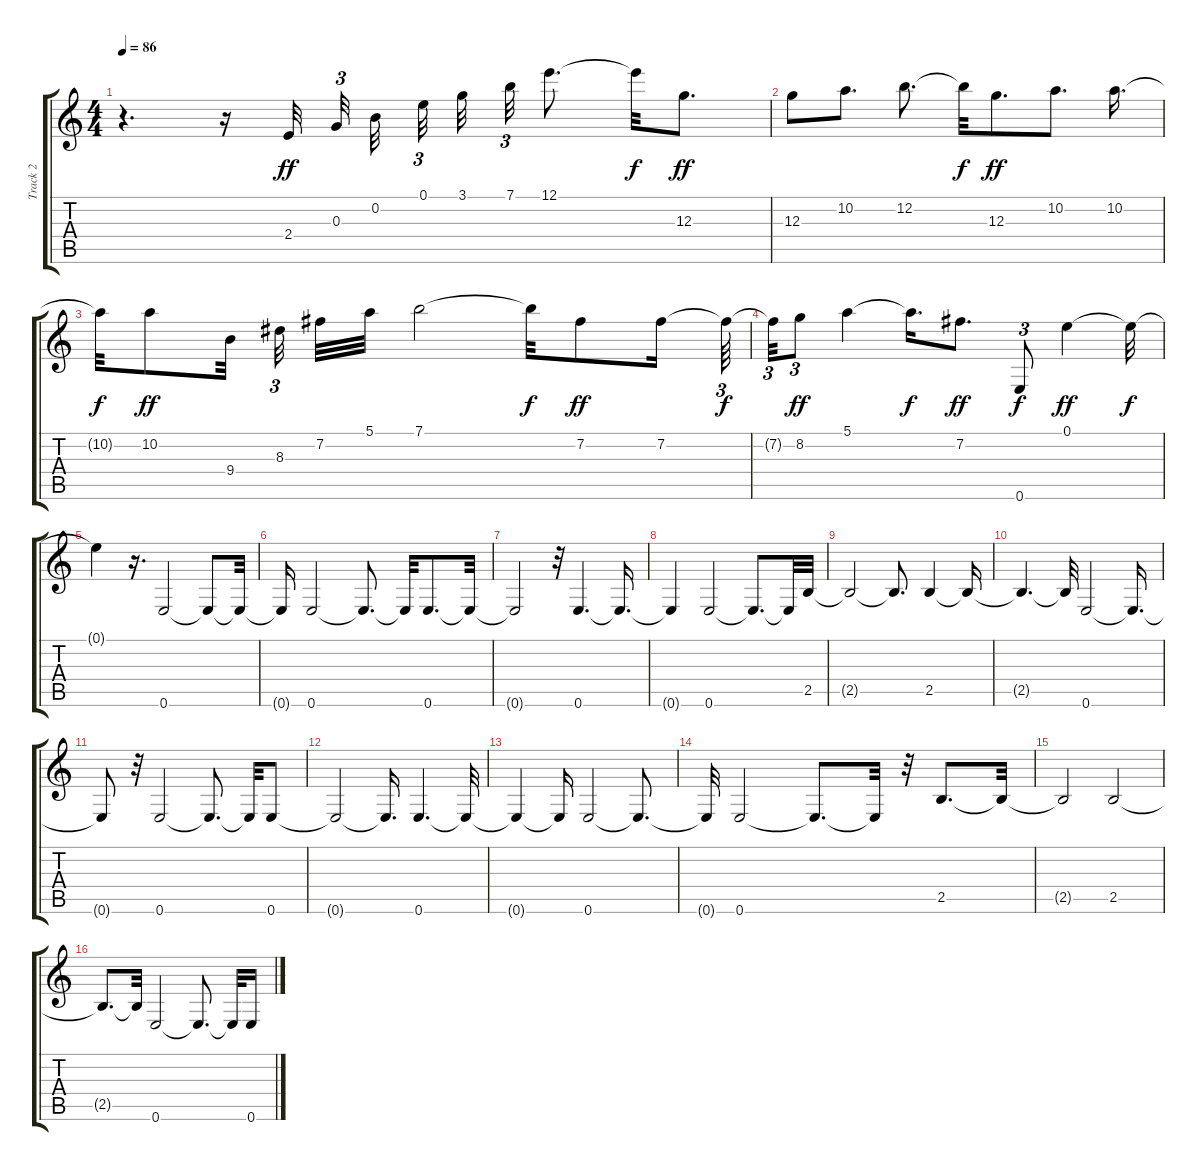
\track ("Track 2" "Track 2") {instrument acousticguitarsteel}
\staff {score tabs}
\tuning (E4 B3 G3 D3 A2 E2) {hide}
\ts (4 4)
\tempo 86
\clef g2
\ks c
r.4{d dy ff instrument acousticguitarsteel} r.16 2.4.32 0.3.32{tu (3 2)} 0.2.32 0.1.32{tu (3 2)} 3.1.32 7.1.32{tu (3 2)} 12.1.8{d} 12.1{t}.32{dy f} 12.3.8{d dy ff} |
12.3.8 10.2.8{d} 12.2.8{d} 12.2{t}.32{dy f} 12.3.8{d dy ff} 10.2.8{d} 10.2.16{d} |
10.2{t}.32{dy f} 10.2.8{dy ff} 9.4.32 8.3.32{tu (3 2)} 7.2.32 5.1.32 7.1.2 7.1{t}.32{dy f} 7.2.8{dy ff} 7.2.16 7.2{t}.64{tu (3 2) dy f} |
7.2{t}.32{tu (3 2)} 8.2.8{tu (3 2) dy ff} 5.1.4 5.1{t}.16{d dy f} 7.2.8{d dy ff} 0.6.8{tu (3 2) dy f volume 12 balance 2 instrument acousticguitarsteel} 0.1.4{dy ff} 0.1{t}.32{dy f} |
0.1{t}.4 r.16{d} 0.6.2 0.6{t}.8 0.6{t}.32 |
0.6{t}.16 0.6.2 0.6{t}.8{d} 0.6{t}.32 0.6.8{d} 0.6{t}.32 |
0.6{t}.2 r.32 0.6.4{d} 0.6{t}.16{d} |
0.6{t}.4 0.6.2 0.6{t}.8{d} 0.6{t}.32 2.5.32 |
2.5{t}.2 2.5{t}.8{d} 2.5.4 2.5{t}.16 |
2.5{t}.4{d} 2.5{t}.32 0.6.2 0.6{t}.16{d} |
0.6{t}.8 r.32 0.6.2 0.6{t}.8{d} 0.6{t}.32 0.6.8 |
0.6{t}.2 0.6{t}.16{d} 0.6.4{d} 0.6{t}.32 |
0.6{t}.4 0.6{t}.16 0.6.2 0.6{t}.8{d} |
0.6{t}.32 0.6.2 0.6{t}.8{d} 0.6{t}.32 r.32 2.5.8{d} 2.5{t}.32 |
2.5{t}.2 2.5.2 |
2.5{t}.8{d} 2.5{t}.32 0.6.2 0.6{t}.8{d} 0.6{t}.32 0.6.16
